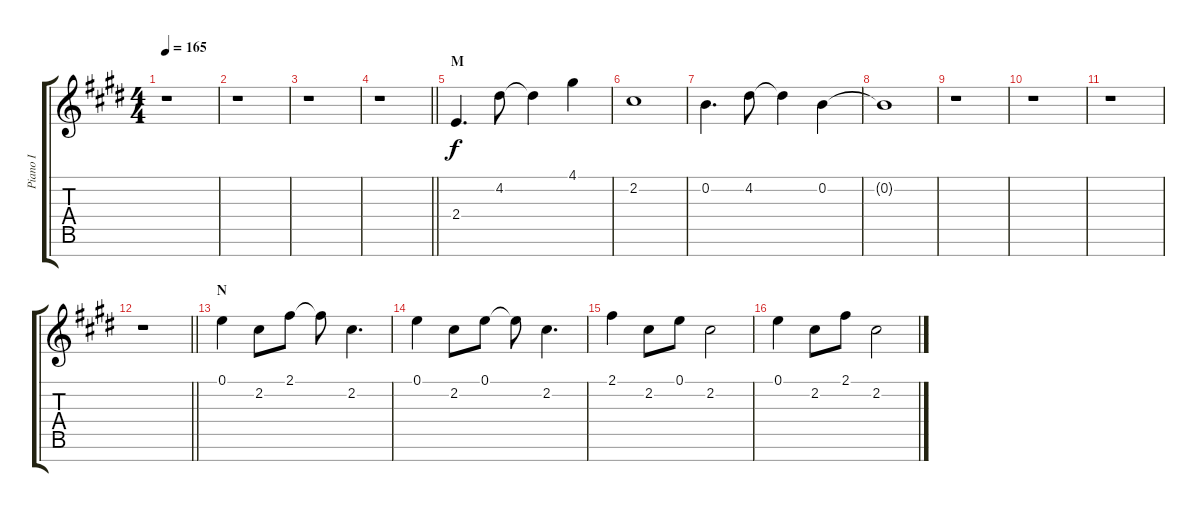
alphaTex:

\track ("Piano I" "Piano I") {instrument acousticgrandpiano}
\staff {score tabs}
\tuning (E5 B4 G4 D4 A3 E3 B2) {hide}
\ts (4 4)
\tempo 165
\clef g2
\ks e
r.1{dy f} |
r.1 |
r.1 |
\barLineRight lightlight
r.1 |
\section ("" "M")
2.4.4{d} 4.2.8 4.2{t}.4 4.1.4 |
2.2.1 |
0.2.4{d} 4.2.8 4.2{t}.4 0.2.4 |
0.2{t}.1 |
r.1 |
r.1 |
r.1 |
\barLineRight lightlight
r.1 |
\section ("" "N")
0.1.4 2.2.8 2.1.8 2.1{t}.8 2.2.4{d} |
0.1.4 2.2.8 0.1.8 0.1{t}.8 2.2.4{d} |
2.1.4 2.2.8 0.1.8 2.2.2 |
0.1.4 2.2.8 2.1.8 2.2.2
